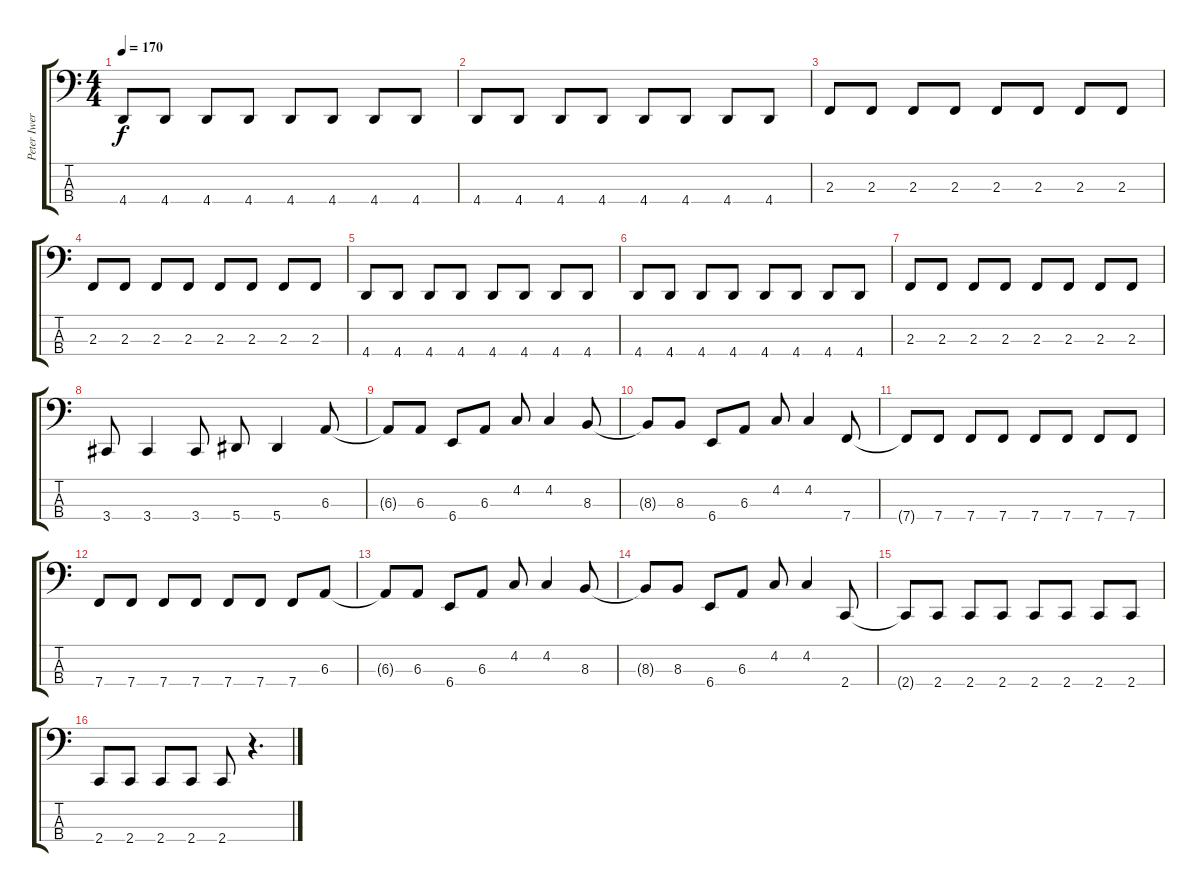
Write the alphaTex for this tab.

\track ("Peter Iwers" "Peter Iwer") {instrument electricbassfinger}
\staff {score tabs}
\tuning (Db2 Ab1 Eb1 Bb0) {hide}
\ts (4 4)
\tempo 170
\clef f4
\ks c
4.4.8{dy f} 4.4.8 4.4.8 4.4.8 4.4.8 4.4.8 4.4.8 4.4.8 |
4.4.8 4.4.8 4.4.8 4.4.8 4.4.8 4.4.8 4.4.8 4.4.8 |
2.3.8 2.3.8 2.3.8 2.3.8 2.3.8 2.3.8 2.3.8 2.3.8 |
2.3.8 2.3.8 2.3.8 2.3.8 2.3.8 2.3.8 2.3.8 2.3.8 |
4.4.8 4.4.8 4.4.8 4.4.8 4.4.8 4.4.8 4.4.8 4.4.8 |
4.4.8 4.4.8 4.4.8 4.4.8 4.4.8 4.4.8 4.4.8 4.4.8 |
2.3.8 2.3.8 2.3.8 2.3.8 2.3.8 2.3.8 2.3.8 2.3.8 |
3.4.8 3.4.4 3.4.8 5.4.8 5.4.4 6.3.8 |
6.3{t}.8 6.3.8 6.4.8 6.3.8 4.2.8 4.2.4 8.3.8 |
8.3{t}.8 8.3.8 6.4.8 6.3.8 4.2.8 4.2.4 7.4.8 |
7.4{t}.8 7.4.8 7.4.8 7.4.8 7.4.8 7.4.8 7.4.8 7.4.8 |
7.4.8 7.4.8 7.4.8 7.4.8 7.4.8 7.4.8 7.4.8 6.3.8 |
6.3{t}.8 6.3.8 6.4.8 6.3.8 4.2.8 4.2.4 8.3.8 |
8.3{t}.8 8.3.8 6.4.8 6.3.8 4.2.8 4.2.4 2.4.8 |
2.4{t}.8 2.4.8 2.4.8 2.4.8 2.4.8 2.4.8 2.4.8 2.4.8 |
2.4.8 2.4.8 2.4.8 2.4.8 2.4.8 r.4{d}
